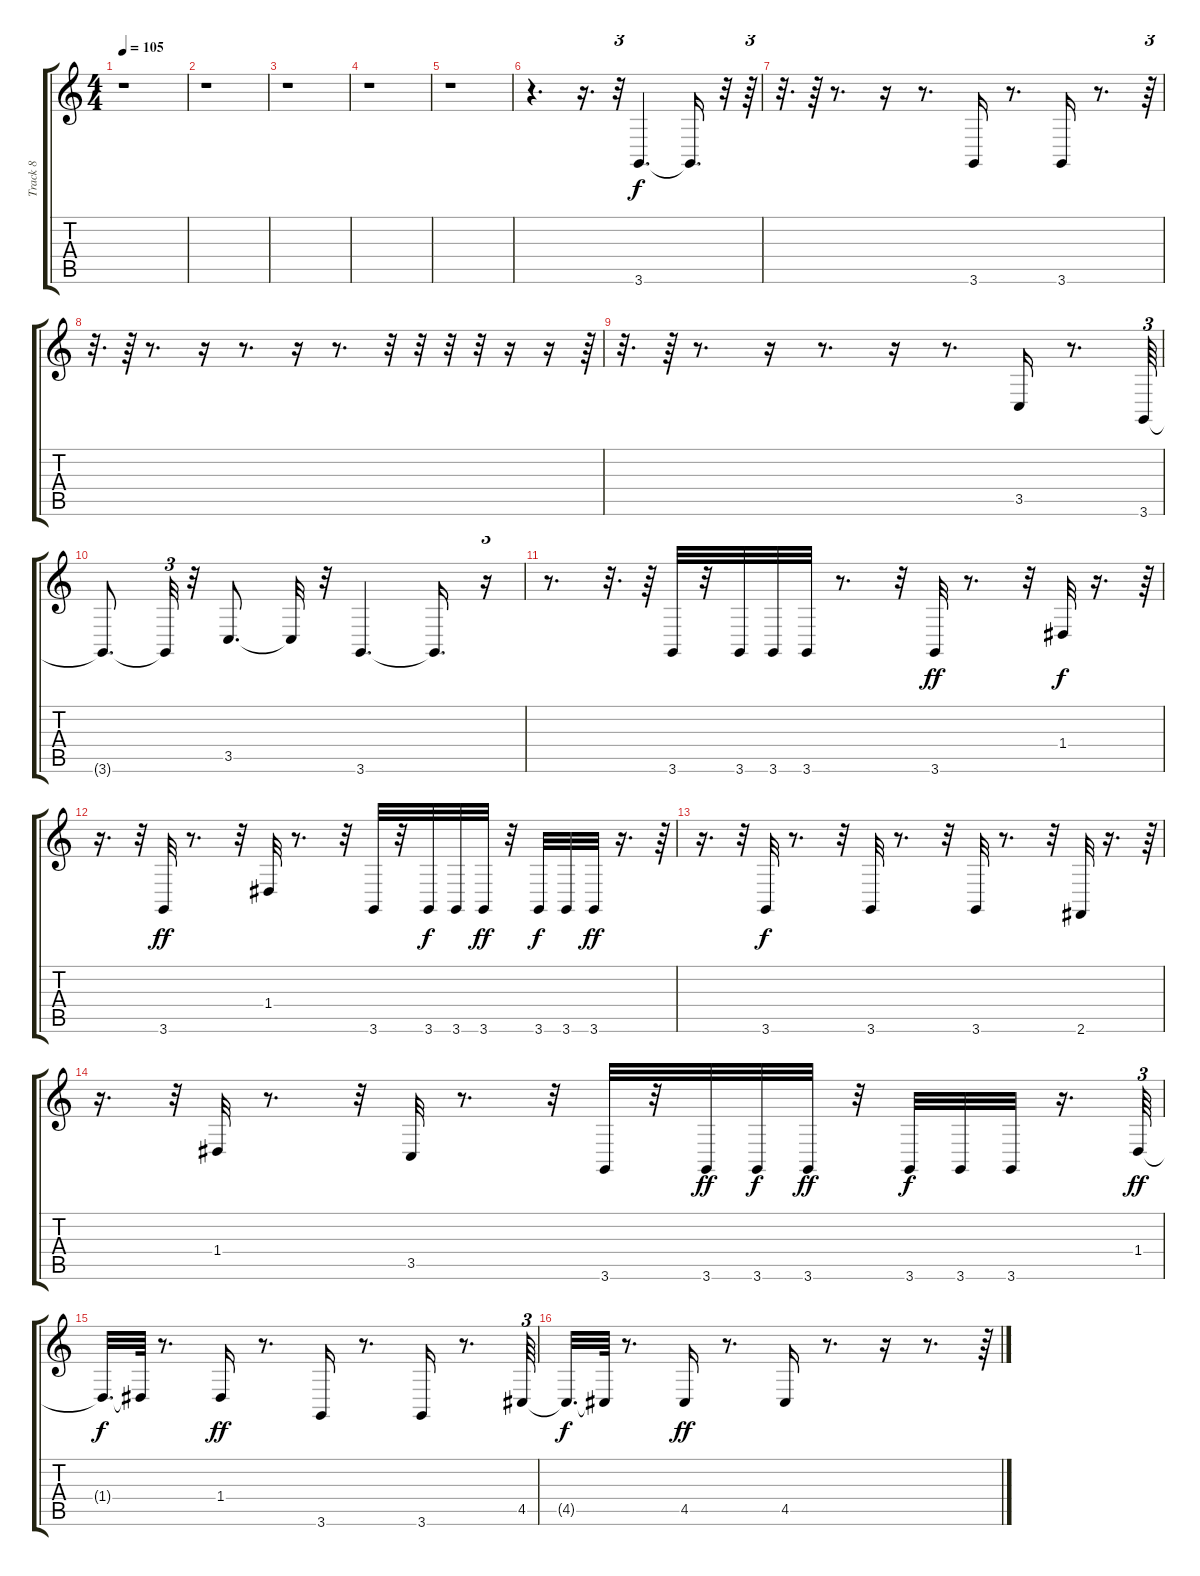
\track ("Track 8" "Track 8") {instrument tuba}
\staff {score tabs}
\tuning (E4 B3 G3 D3 A2 E2) {hide}
\ts (4 4)
\tempo 105
\clef g2
\ks c
r.1{dy f} |
r.1 |
r.1 |
r.1 |
r.1 |
r.4{d} r.16{d} r.32{tu (3 2)} 3.6.4{d} 3.6{t}.16{d} r.32 r.64{tu (3 2)} |
r.32{d} r.64 r.8{d} r.16 r.8{d} 3.6.16 r.8{d} 3.6.16 r.8{d} r.64{tu (3 2)} |
r.32{d} r.64 r.8{d} r.16 r.8{d} r.16 r.8{d} r.32 r.32 r.32 r.32 r.16 r.16 r.64{tu (3 2)} |
r.32{d} r.64 r.8{d} r.16 r.8{d} r.16 r.8{d} 3.5.16 r.8{d} 3.6.64{tu (3 2)} |
3.6{t}.8{d} 3.6{t}.32{tu (3 2)} r.32 3.5.8{d} 3.5{t}.32 r.32 3.6.4{d} 3.6{t}.16{d} r.16{tu (3 2)} |
r.8{d} r.32{d} r.64 3.6.32 r.32 3.6.32 3.6.32 3.6.32 r.8{d} r.32 3.6.32{dy ff} r.8{d} r.32 1.4.32{dy f} r.16{d} r.64{tu (3 2)} |
r.16{d} r.32{tu (3 2)} 3.6.32{dy ff} r.8{d} r.32 1.4.32 r.8{d} r.32 3.6.32 r.32 3.6.32{dy f} 3.6.32 3.6.32{dy ff} r.32 3.6.32{dy f} 3.6.32 3.6.32{dy ff} r.16{d} r.64{tu (3 2)} |
r.16{d} r.32{tu (3 2)} 3.6.32{dy f} r.8{d} r.32 3.6.32 r.8{d} r.32 3.6.32 r.8{d} r.32 2.6.32 r.16{d} r.64{tu (3 2)} |
r.16{d} r.32{tu (3 2)} 1.4.32 r.8{d} r.32 3.5.32 r.8{d} r.32 3.6.32 r.32 3.6.32{dy ff} 3.6.32{dy f} 3.6.32{dy ff} r.32 3.6.32{dy f} 3.6.32 3.6.32 r.16{d} 1.4.64{tu (3 2) dy ff} |
1.4{t}.32{d dy f} 1.4{t}.64 r.8{d} 1.4.16{dy ff} r.8{d} 3.6.16 r.8{d} 3.6.16 r.8{d} 4.5.64{tu (3 2)} |
4.5{t}.32{d dy f} 4.5{t}.64 r.8{d} 4.5.16{dy ff} r.8{d} 4.5.16 r.8{d} r.16 r.8{d} r.64{tu (3 2)}
